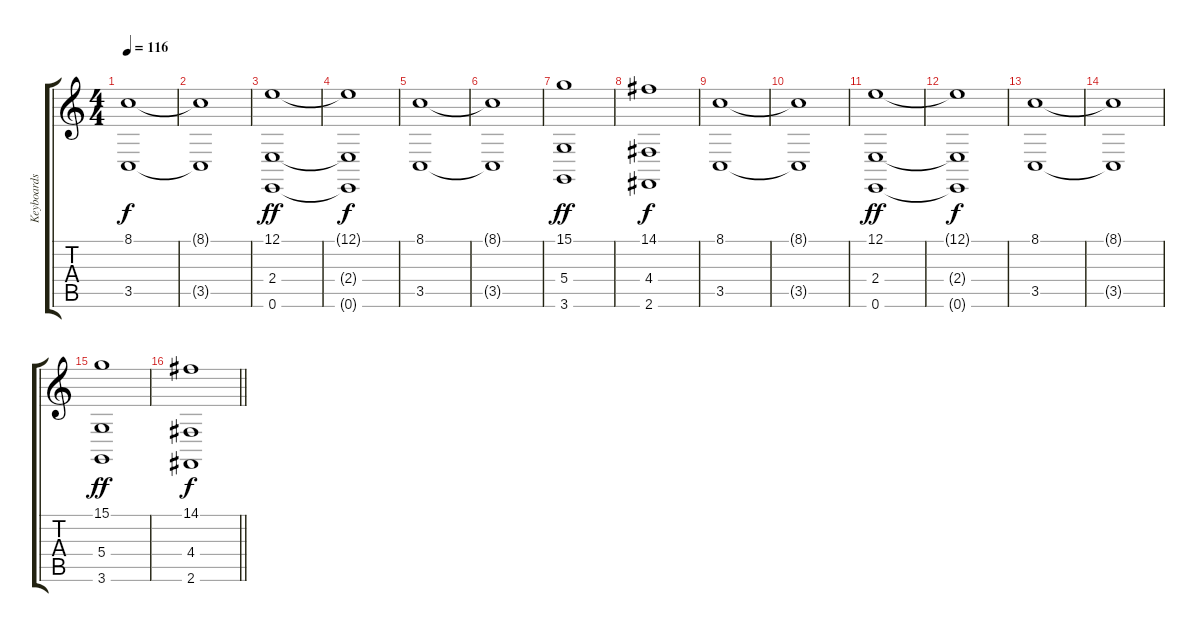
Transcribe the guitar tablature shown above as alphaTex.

\track ("Keyboards" "Keyboards") {instrument stringensemble1}
\staff {score tabs}
\tuning (E4 B3 G3 D3 A2 E2) {hide}
\ts (4 4)
\tempo 116
\clef g2
\ks c
(8.1 3.5).1{dy f} |
(8.1{t} 3.5{t}).1 |
(12.1 2.4 0.6).1{dy ff} |
(12.1{t} 2.4{t} 0.6{t}).1{dy f} |
(8.1 3.5).1 |
(8.1{t} 3.5{t}).1 |
(15.1 5.4 3.6).1{dy ff} |
(14.1 4.4 2.6).1{dy f} |
(8.1 3.5).1 |
(8.1{t} 3.5{t}).1 |
(12.1 2.4 0.6).1{dy ff} |
(12.1{t} 2.4{t} 0.6{t}).1{dy f} |
(8.1 3.5).1 |
(8.1{t} 3.5{t}).1 |
(15.1 5.4 3.6).1{dy ff} |
\barLineRight lightlight
(14.1 4.4 2.6).1{dy f}
